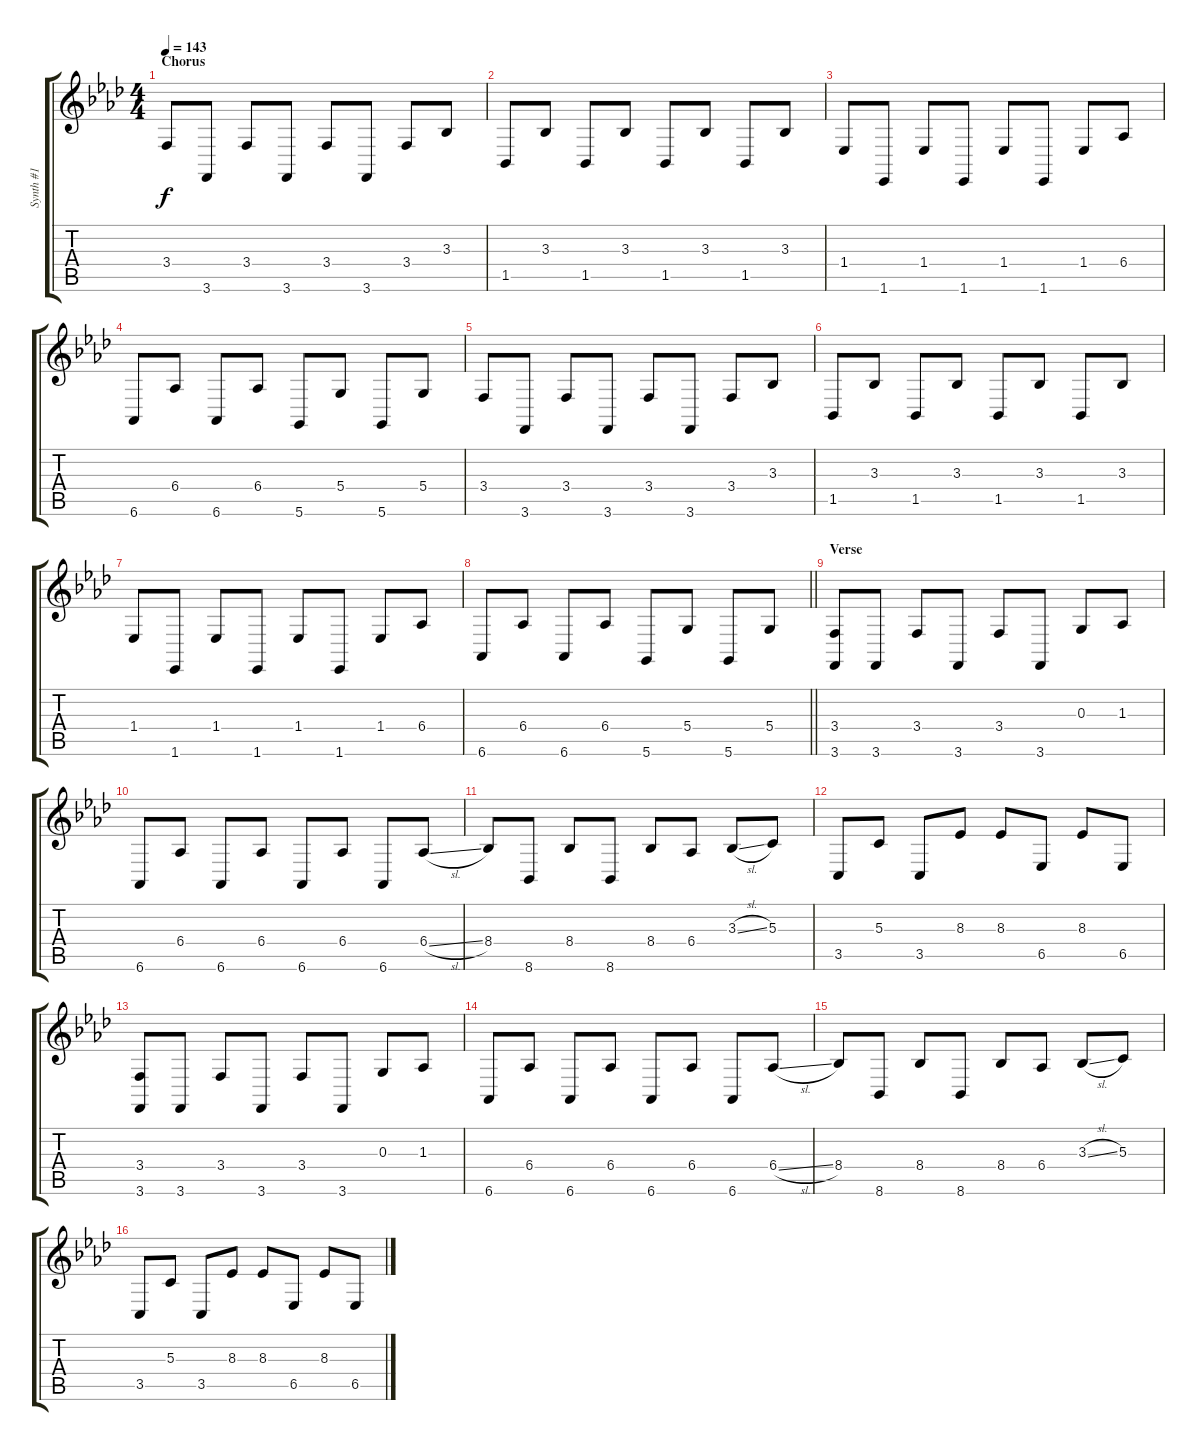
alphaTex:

\track ("Synth #1" "Synth #1") {instrument pad7halo}
\staff {score tabs}
\tuning (E4 B3 G3 D3 A2 D2) {hide}
\ts (4 4)
\section ("" "Chorus")
\tempo 143
\clef g2
\ks ab
3.4.8{dy f instrument lead7fifths} 3.6.8 3.4.8 3.6.8 3.4.8 3.6.8 3.4.8 3.3.8 |
1.5.8 3.3.8 1.5.8 3.3.8 1.5.8 3.3.8 1.5.8 3.3.8 |
1.4.8 1.6.8 1.4.8 1.6.8 1.4.8 1.6.8 1.4.8 6.4.8 |
6.6.8 6.4.8 6.6.8 6.4.8 5.6.8 5.4.8 5.6.8 5.4.8 |
3.4.8 3.6.8 3.4.8 3.6.8 3.4.8 3.6.8 3.4.8 3.3.8 |
1.5.8 3.3.8 1.5.8 3.3.8 1.5.8 3.3.8 1.5.8 3.3.8 |
1.4.8 1.6.8 1.4.8 1.6.8 1.4.8 1.6.8 1.4.8 6.4.8 |
\barLineRight lightlight
6.6.8 6.4.8 6.6.8 6.4.8 5.6.8 5.4.8 5.6.8 5.4.8 |
\section ("" "Verse")
(3.4 3.6).8{instrument pad7halo} 3.6.8 3.4.8 3.6.8 3.4.8 3.6.8 0.3.8 1.3.8 |
6.6.8 6.4.8 6.6.8 6.4.8 6.6.8 6.4.8 6.6.8 6.4{sl}.8 |
8.4.8 8.6.8 8.4.8 8.6.8 8.4.8 6.4.8 3.3{sl}.8 5.3.8 |
3.5.8 5.3.8 3.5.8 8.3.8 8.3.8 6.5.8 8.3.8 6.5.8 |
(3.4 3.6).8 3.6.8 3.4.8 3.6.8 3.4.8 3.6.8 0.3.8 1.3.8 |
6.6.8 6.4.8 6.6.8 6.4.8 6.6.8 6.4.8 6.6.8 6.4{sl}.8 |
8.4.8 8.6.8 8.4.8 8.6.8 8.4.8 6.4.8 3.3{sl}.8 5.3.8 |
3.5.8 5.3.8 3.5.8 8.3.8 8.3.8 6.5.8 8.3.8 6.5.8
